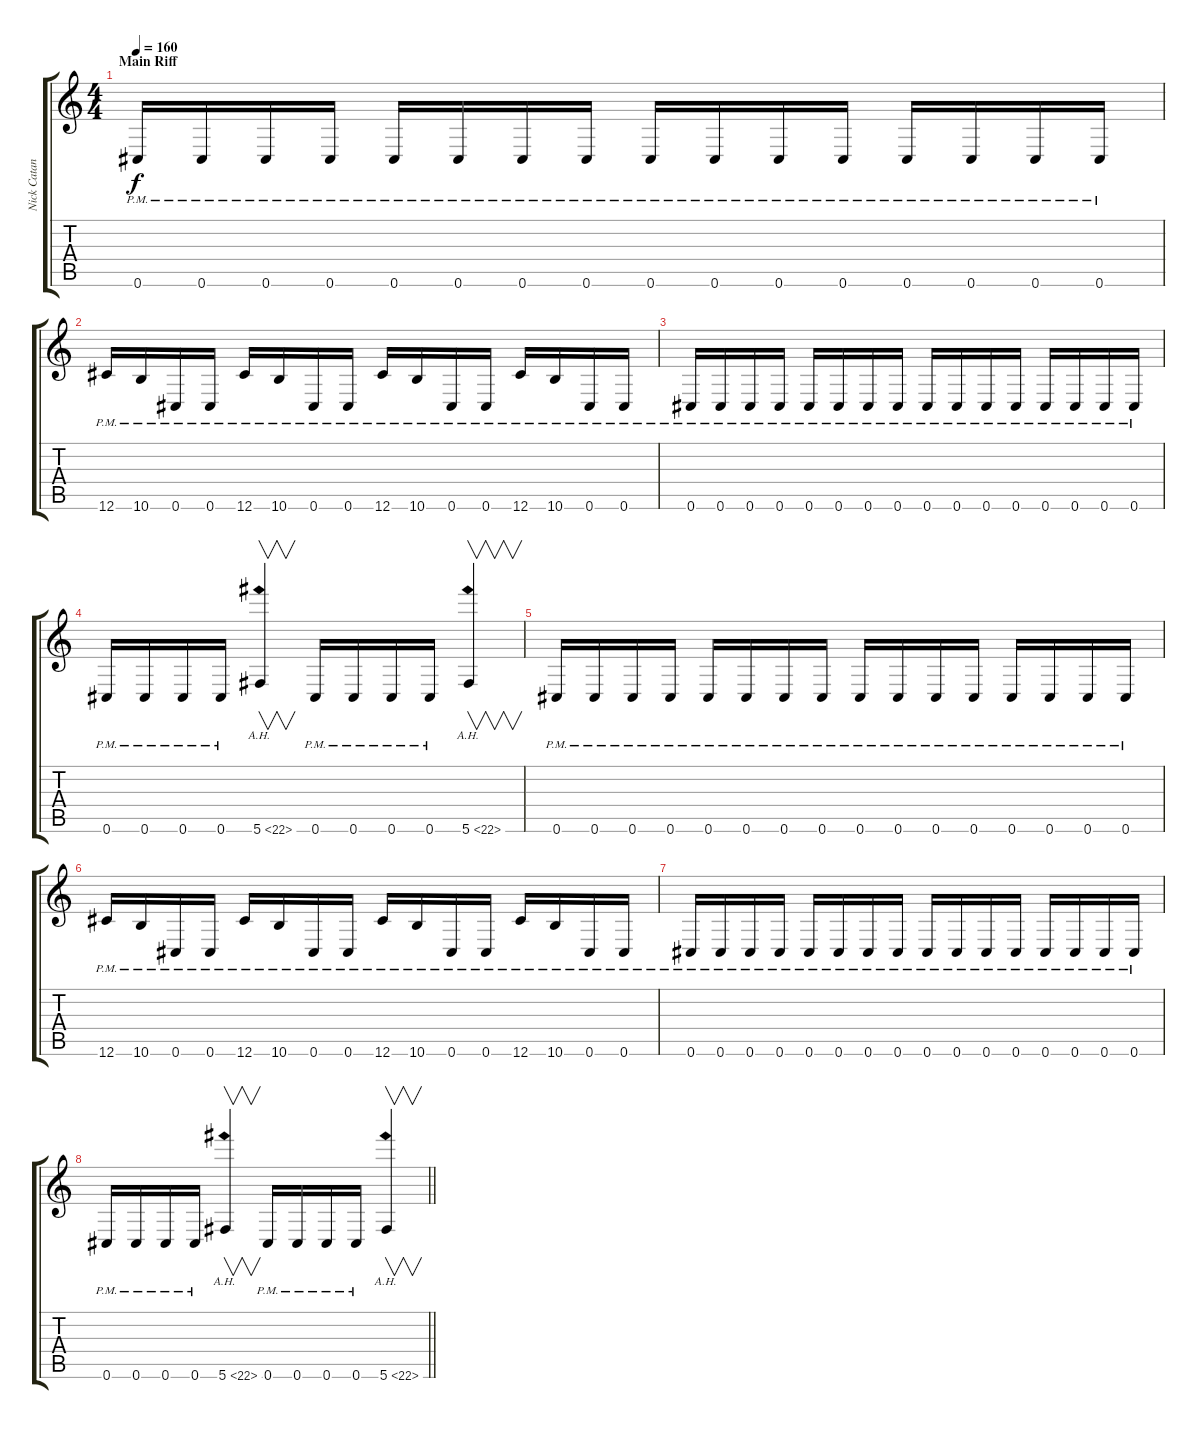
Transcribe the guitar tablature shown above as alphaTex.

\track ("Nick Catanese" "Nick Catan") {instrument distortionguitar}
\staff {score tabs}
\tuning (Eb4 Bb3 Gb3 Db3 Ab2 Db2) {hide}
\ts (4 4)
\section ("" "Main Riff")
\tempo 160
\clef g2
\ks c
0.6{pm}.16{dy f} 0.6{pm}.16 0.6{pm}.16 0.6{pm}.16 0.6{pm}.16 0.6{pm}.16 0.6{pm}.16 0.6{pm}.16 0.6{pm}.16 0.6{pm}.16 0.6{pm}.16 0.6{pm}.16 0.6{pm}.16 0.6{pm}.16 0.6{pm}.16 0.6{pm}.16 |
12.6{pm}.16 10.6{pm}.16 0.6{pm}.16 0.6{pm}.16 12.6{pm}.16 10.6{pm}.16 0.6{pm}.16 0.6{pm}.16 12.6{pm}.16 10.6{pm}.16 0.6{pm}.16 0.6{pm}.16 12.6{pm}.16 10.6{pm}.16 0.6{pm}.16 0.6{pm}.16 |
0.6{pm}.16 0.6{pm}.16 0.6{pm}.16 0.6{pm}.16 0.6{pm}.16 0.6{pm}.16 0.6{pm}.16 0.6{pm}.16 0.6{pm}.16 0.6{pm}.16 0.6{pm}.16 0.6{pm}.16 0.6{pm}.16 0.6{pm}.16 0.6{pm}.16 0.6{pm}.16 |
0.6{pm}.16 0.6{pm}.16 0.6{pm}.16 0.6{pm}.16 5.6{ah 17}.4{v} 0.6{pm}.16 0.6{pm}.16 0.6{pm}.16 0.6{pm}.16 5.6{ah 17}.4{v} |
0.6{pm}.16 0.6{pm}.16 0.6{pm}.16 0.6{pm}.16 0.6{pm}.16 0.6{pm}.16 0.6{pm}.16 0.6{pm}.16 0.6{pm}.16 0.6{pm}.16 0.6{pm}.16 0.6{pm}.16 0.6{pm}.16 0.6{pm}.16 0.6{pm}.16 0.6{pm}.16 |
12.6{pm}.16 10.6{pm}.16 0.6{pm}.16 0.6{pm}.16 12.6{pm}.16 10.6{pm}.16 0.6{pm}.16 0.6{pm}.16 12.6{pm}.16 10.6{pm}.16 0.6{pm}.16 0.6{pm}.16 12.6{pm}.16 10.6{pm}.16 0.6{pm}.16 0.6{pm}.16 |
0.6{pm}.16 0.6{pm}.16 0.6{pm}.16 0.6{pm}.16 0.6{pm}.16 0.6{pm}.16 0.6{pm}.16 0.6{pm}.16 0.6{pm}.16 0.6{pm}.16 0.6{pm}.16 0.6{pm}.16 0.6{pm}.16 0.6{pm}.16 0.6{pm}.16 0.6{pm}.16 |
\barLineRight lightlight
0.6{pm}.16 0.6{pm}.16 0.6{pm}.16 0.6{pm}.16 5.6{ah 17}.4{v} 0.6{pm}.16 0.6{pm}.16 0.6{pm}.16 0.6{pm}.16 5.6{ah 17}.4{v}
